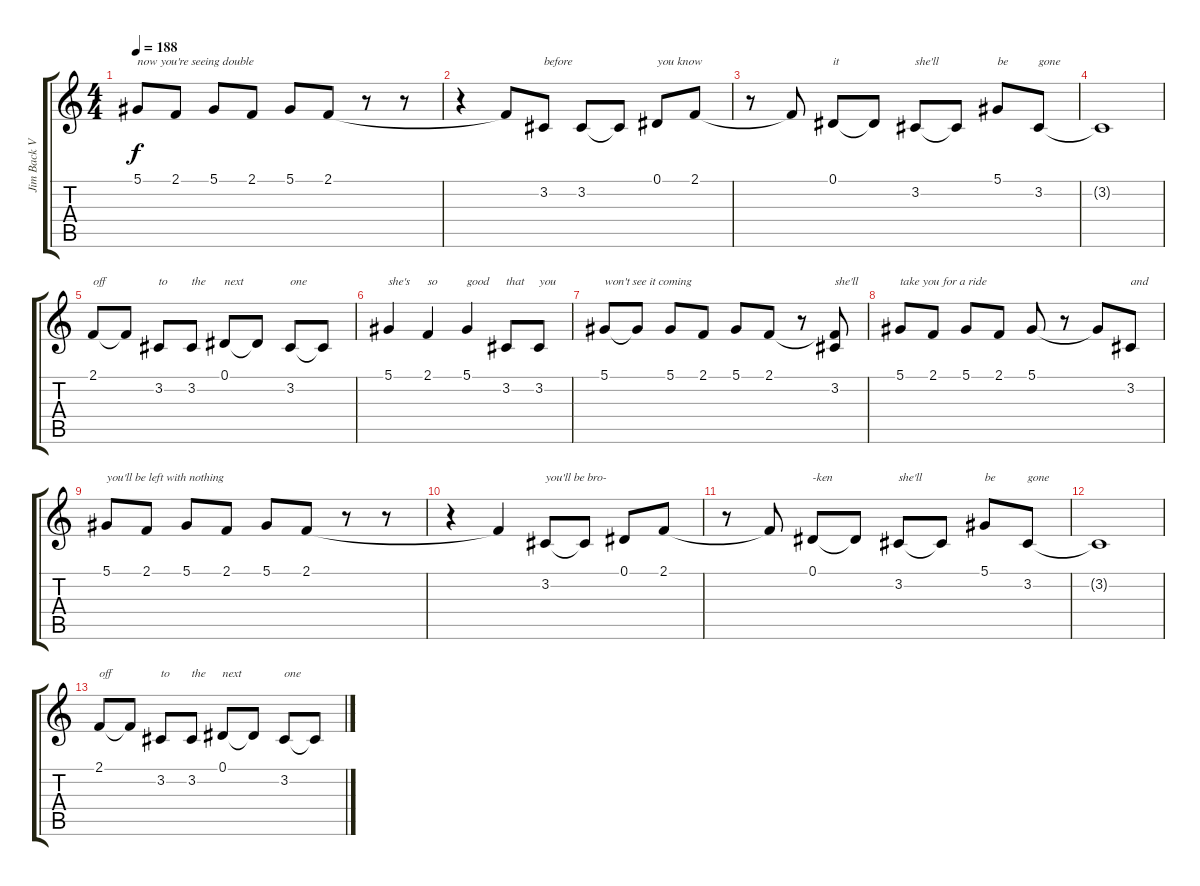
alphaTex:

\track ("Jim Back Vocals" "Jim Back V") {instrument englishhorn}
\staff {score tabs}
\tuning (Eb4 Bb3 Gb3 Db3 Ab2 Db2) {hide}
\ts (4 4)
\tempo 188
\clef g2
\ks c
5.1.8{txt "now you're seeing double" dy f} 2.1.8 5.1.8 2.1.8 5.1.8 2.1.8 r.8 r.8 |
r.4 2.1{t}.8 3.2.8{txt "before"} 3.2.8 3.2{t}.8 0.1.8{txt "you know"} 2.1.8 |
r.8 2.1{t}.8 0.1.8{txt "it"} 0.1{t}.8 3.2.8{txt "she'll"} 3.2{t}.8 5.1.8{txt "be"} 3.2.8{txt "gone"} |
3.2{t}.1 |
2.1.8{txt "off"} 2.1{t}.8 3.2.8{txt "to"} 3.2.8{txt "the"} 0.1.8{txt "next"} 0.1{t}.8 3.2.8{txt "one"} 3.2{t}.8 |
5.1.4{txt "she's"} 2.1.4{txt "so"} 5.1.4{txt "good"} 3.2.8{txt "that"} 3.2.8{txt "you"} |
5.1.8{txt "won't see it coming"} 5.1{t}.8 5.1.8 2.1.8 5.1.8 2.1.8 r.8 (2.1{t} 3.2).8{txt "she'll"} |
5.1.8{txt "take you for a ride"} 2.1.8 5.1.8 2.1.8 5.1.8 r.8 5.1{t}.8 3.2.8{txt "and"} |
5.1.8{txt "you'll be left with nothing"} 2.1.8 5.1.8 2.1.8 5.1.8 2.1.8 r.8 r.8 |
r.4 2.1{t}.4 3.2.8{txt "you'll be bro-"} 3.2{t}.8 0.1.8 2.1.8 |
r.8 2.1{t}.8 0.1.8{txt "-ken"} 0.1{t}.8 3.2.8{txt "she'll"} 3.2{t}.8 5.1.8{txt "be"} 3.2.8{txt "gone"} |
3.2{t}.1 |
2.1.8{txt "off"} 2.1{t}.8 3.2.8{txt "to"} 3.2.8{txt "the"} 0.1.8{txt "next"} 0.1{t}.8 3.2.8{txt "one"} 3.2{t}.8
